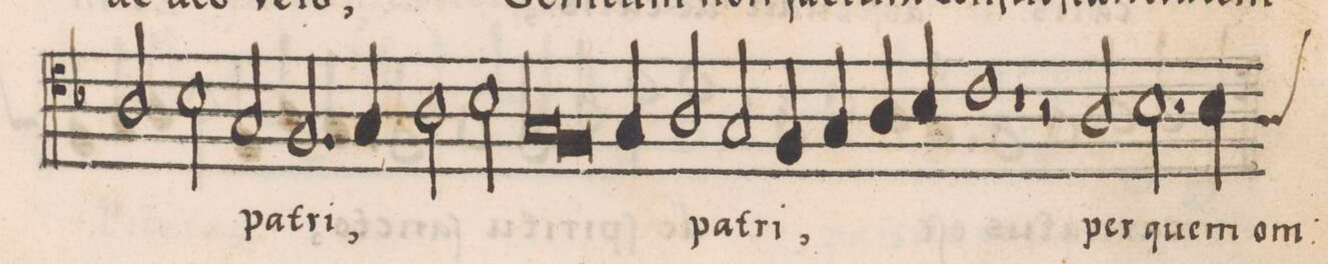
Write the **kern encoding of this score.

**kern	**text
*I"TENOR	*
*clefC4	*
*k[b-]	*
*M2/1	*
2A/	-lem
=50-	=50-
2B-\	.
2G/	pa-
2.F/	-tri,
4G/	.
=51-	=51-
2A\	.
2B-\	.
*lig	*
1G	.
=52-	=52-
*col	*
2.F/	.
4G/	.
*Xlig	*
*Xcol	*
2A/	pa-
2G/	-tri,
=53-	=53-
4F/	.
4G/	.
4A/	.
4B-/	.
1c	.
=54-	=54-
1r	.
2r	.
2A/	per
=55-	=55-
2.B-\	quem
*custos:A	*
4B-\	om-
*-	*-
